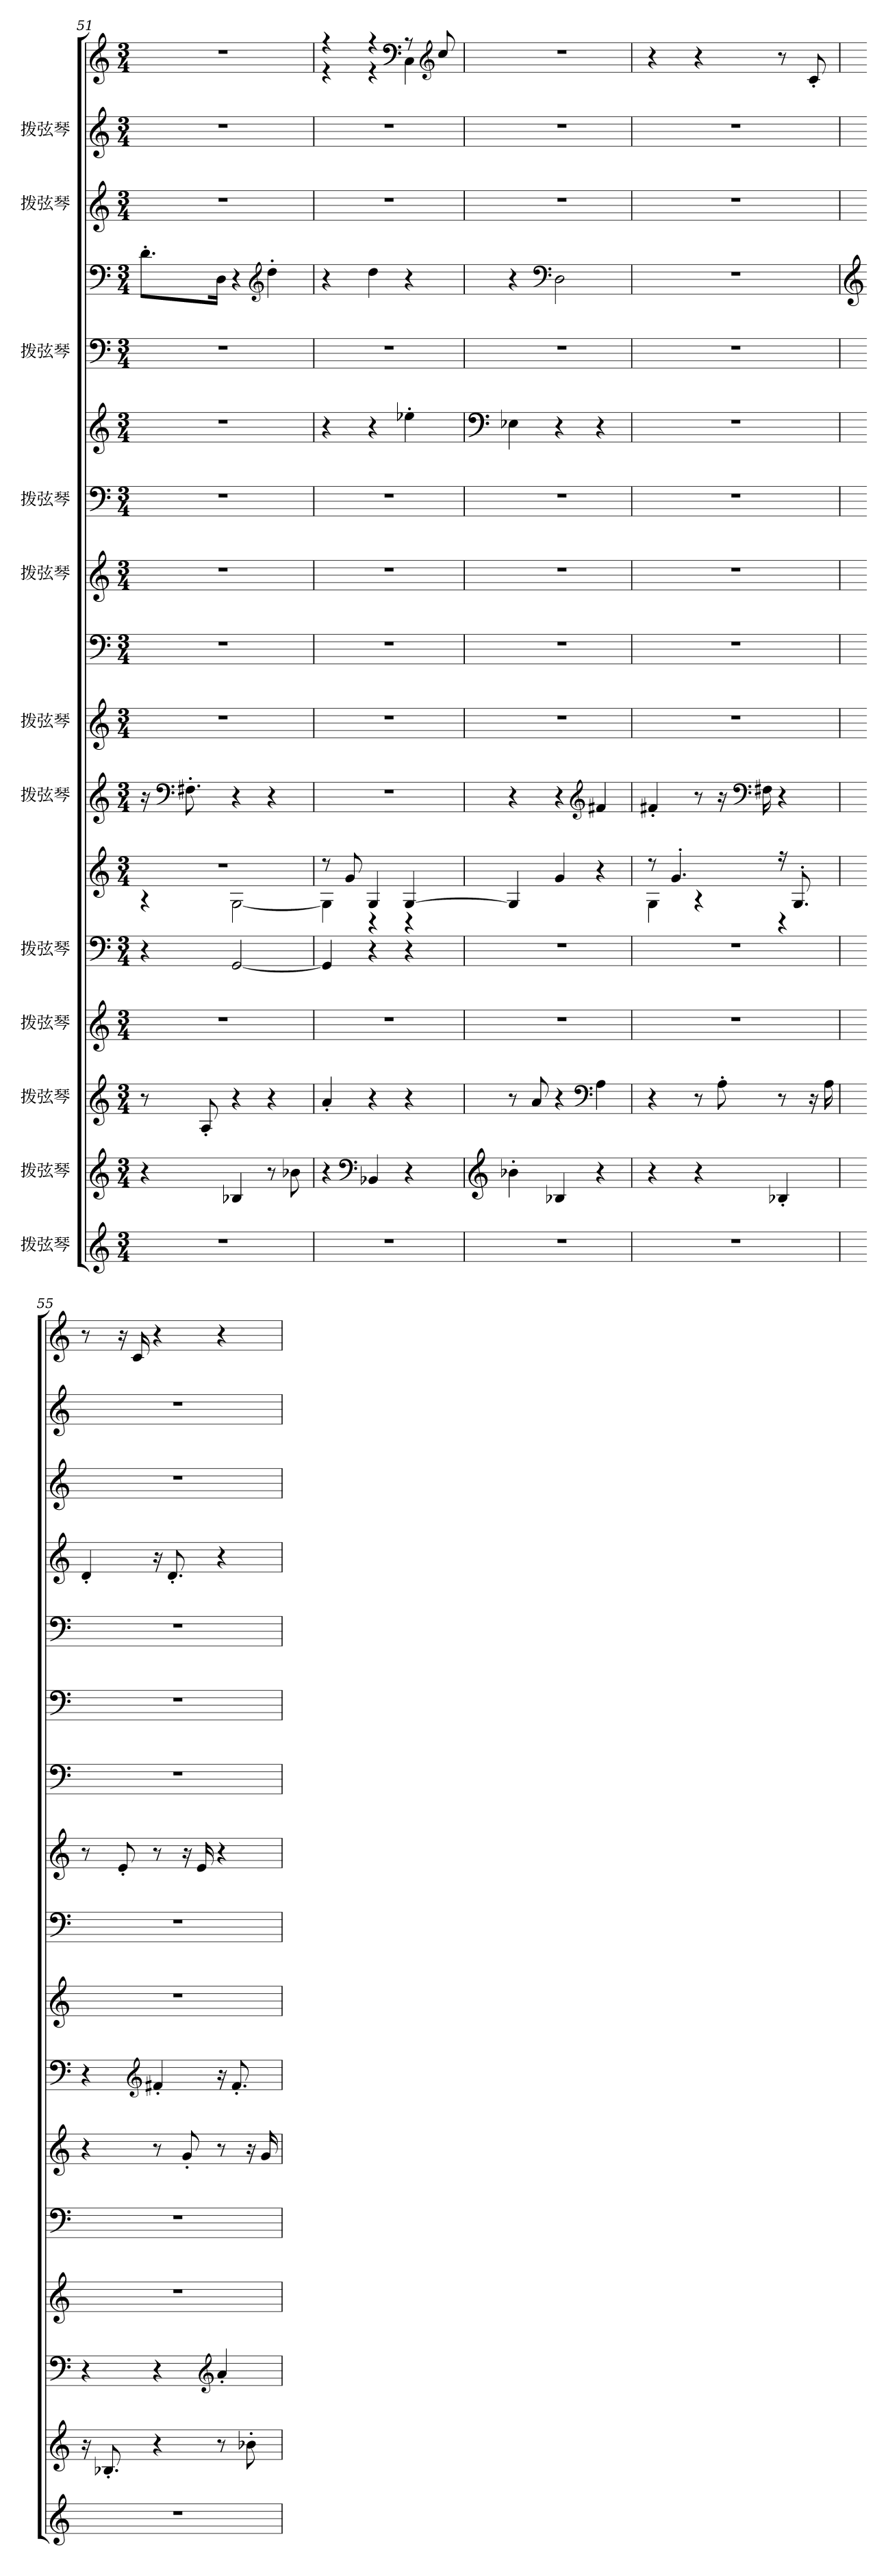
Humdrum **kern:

**kern	**kern	**kern	**kern	**kern	**kern	**kern	**kern	**kern	**kern	**kern	**kern	**kern	**kern	**kern	**kern	**kern
*part12	*part11	*part10	*part9	*part8	*part8	*part7	*part6	*part6	*part5	*part4	*part4	*part3	*part3	*part2	*part1	*part1
*staff17	*staff16	*staff15	*staff14	*staff13	*staff12	*staff11	*staff10	*staff9	*staff8	*staff7	*staff6	*staff5	*staff4	*staff3	*staff2	*staff1
*I"拨弦琴	*I"拨弦琴	*I"拨弦琴	*I"拨弦琴	*I"拨弦琴	*	*I"拨弦琴	*I"拨弦琴	*	*I"拨弦琴	*I"拨弦琴	*	*I"拨弦琴	*	*I"拨弦琴	*I"拨弦琴	*
*clefG2	*clefG2	*clefG2	*clefG2	*clefF4	*clefG2	*clefG2	*clefG2	*clefF4	*clefG2	*clefF4	*clefG2	*clefF4	*clefF4	*clefG2	*clefG2	*clefG2
*k[]	*k[]	*k[]	*k[]	*k[]	*k[]	*k[]	*k[]	*k[]	*k[]	*k[]	*k[]	*k[]	*k[]	*k[]	*k[]	*k[]
*M3/4	*M3/4	*M3/4	*M3/4	*M3/4	*M3/4	*M3/4	*M3/4	*M3/4	*M3/4	*M3/4	*M3/4	*M3/4	*M3/4	*M3/4	*M3/4	*M3/4
=51	=51	=51	=51	=51	=51	=51	=51	=51	=51	=51	=51	=51	=51	=51	=51	=51
*	*	*	*	*	*^	*	*	*	*	*	*	*	*	*	*	*
2.r	4r	8r	2.r	4r	2.r	4r	16r	2.r	2.r	2.r	2.r	2.r	2.r	8.d'\L	2.r	2.r	2.r
*	*	*	*	*	*	*	*clefF4	*	*	*	*	*	*	*	*	*	*
.	.	.	.	.	.	.	8.F#X'\	.	.	.	.	.	.	.	.	.	.
.	.	8A'/	.	.	.	.	.	.	.	.	.	.	.	.	.	.	.
.	.	.	.	.	.	.	.	.	.	.	.	.	.	16D\Jk	.	.	.
.	4B-X/	4r	.	[2GG/	.	[2G\	4r	.	.	.	.	.	.	4r	.	.	.
*	*	*	*	*	*	*	*	*	*	*	*	*	*	*clefG2	*	*	*
.	8r	4r	.	.	.	.	4r	.	.	.	.	.	.	4dd'\	.	.	.
.	8b-X\	.	.	.	.	.	.	.	.	.	.	.	.	.	.	.	.
=52	=52	=52	=52	=52	=52	=52	=52	=52	=52	=52	=52	=52	=52	=52	=52	=52	=52
*	*	*	*	*	*	*	*	*	*	*	*	*	*	*	*	*	*^
2.r	4r	4a'/	2.r	4GG/]	8r	4G\]	2.r	2.r	2.r	2.r	2.r	4r	2.r	4r	2.r	2.r	4r	4r
.	.	.	.	.	8g/	.	.	.	.	.	.	.	.	.	.	.	.	.
*	*clefF4	*	*	*	*	*	*	*	*	*	*	*	*	*	*	*	*	*
.	4BB-X/	4r	.	4r	4G/	4r	.	.	.	.	.	4r	.	4dd\	.	.	4r	4r
*	*	*	*	*	*	*	*	*	*	*	*	*	*	*	*	*	*clefF4	*
.	4r	4r	.	4r	[4G/	4r	.	.	.	.	.	4ee-X'\	.	4r	.	.	8r	4C\
*	*	*	*	*	*	*	*	*	*	*	*	*	*	*	*	*	*clefG2	*
.	.	.	.	.	.	.	.	.	.	.	.	.	.	.	.	.	8cc/	.
*	*	*	*	*	*v	*v	*	*	*	*	*	*	*	*	*	*	*v	*v
!!LO:PB:g=z
=53	=53	=53	=53	=53	=53	=53	=53	=53	=53	=53	=53	=53	=53	=53	=53	=53
*	*clefG2	*	*	*	*	*	*	*	*	*	*clefF4	*	*	*	*	*
2.r	4b-X'\	8r	2.r	2.r	4G/]	4r	2.r	2.r	2.r	2.r	4E-X\	2.r	4r	2.r	2.r	2.r
.	.	8a/	.	.	.	.	.	.	.	.	.	.	.	.	.	.
*	*	*	*	*	*	*	*	*	*	*	*	*	*clefF4	*	*	*
.	4B-X/	4r	.	.	4g/	4r	.	.	.	.	4r	.	2D\	.	.	.
*	*	*clefF4	*	*	*	*clefG2	*	*	*	*	*	*	*	*	*	*
.	4r	4A\	.	.	4r	4f#X/	.	.	.	.	4r	.	.	.	.	.
=54	=54	=54	=54	=54	=54	=54	=54	=54	=54	=54	=54	=54	=54	=54	=54	=54
*	*	*	*	*	*^	*	*	*	*	*	*	*	*	*	*	*
2.r	4r	4r	2.r	2.r	8r	4G\	4f#X'/	2.r	2.r	2.r	2.r	2.r	2.r	2.r	2.r	2.r	4r
.	.	.	.	.	4.g'/	.	.	.	.	.	.	.	.	.	.	.	.
.	4r	8r	.	.	.	4r	8r	.	.	.	.	.	.	.	.	.	4r
.	.	8A'\	.	.	.	.	16r	.	.	.	.	.	.	.	.	.	.
*	*	*	*	*	*	*	*clefF4	*	*	*	*	*	*	*	*	*	*
.	.	.	.	.	.	.	16F#X\	.	.	.	.	.	.	.	.	.	.
.	4B-X'/	8r	.	.	16r	4r	4r	.	.	.	.	.	.	.	.	.	8r
.	.	.	.	.	8.G'/	.	.	.	.	.	.	.	.	.	.	.	.
.	.	16r	.	.	.	.	.	.	.	.	.	.	.	.	.	.	8c'/
.	.	16A\	.	.	.	.	.	.	.	.	.	.	.	.	.	.	.
*	*	*	*	*	*v	*v	*	*	*	*	*	*	*	*	*	*	*
=55	=55	=55	=55	=55	=55	=55	=55	=55	=55	=55	=55	=55	=55	=55	=55	=55
*	*	*	*	*	*	*	*	*	*	*	*	*	*clefG2	*	*	*
2.r	16r	4r	2.r	2.r	4r	4r	2.r	2.r	8r	2.r	2.r	2.r	4d'/	2.r	2.r	8r
.	8.B-X'/	.	.	.	.	.	.	.	.	.	.	.	.	.	.	.
.	.	.	.	.	.	.	.	.	8e'/	.	.	.	.	.	.	16r
.	.	.	.	.	.	.	.	.	.	.	.	.	.	.	.	16c/
*	*	*	*	*	*	*clefG2	*	*	*	*	*	*	*	*	*	*
.	4r	4r	.	.	8r	4f#X'/	.	.	8r	.	.	.	16r	.	.	4r
.	.	.	.	.	.	.	.	.	.	.	.	.	8.d'/	.	.	.
.	.	.	.	.	8g'/	.	.	.	16r	.	.	.	.	.	.	.
.	.	.	.	.	.	.	.	.	16e/	.	.	.	.	.	.	.
*	*	*clefG2	*	*	*	*	*	*	*	*	*	*	*	*	*	*
.	8r	4a'/	.	.	8r	16r	.	.	4r	.	.	.	4r	.	.	4r
.	.	.	.	.	.	8.f#'/	.	.	.	.	.	.	.	.	.	.
.	8b-X'\	.	.	.	16r	.	.	.	.	.	.	.	.	.	.	.
.	.	.	.	.	16g/	.	.	.	.	.	.	.	.	.	.	.
=	=	=	=	=	=	=	=	=	=	=	=	=	=	=	=	=
*-	*-	*-	*-	*-	*-	*-	*-	*-	*-	*-	*-	*-	*-	*-	*-	*-
